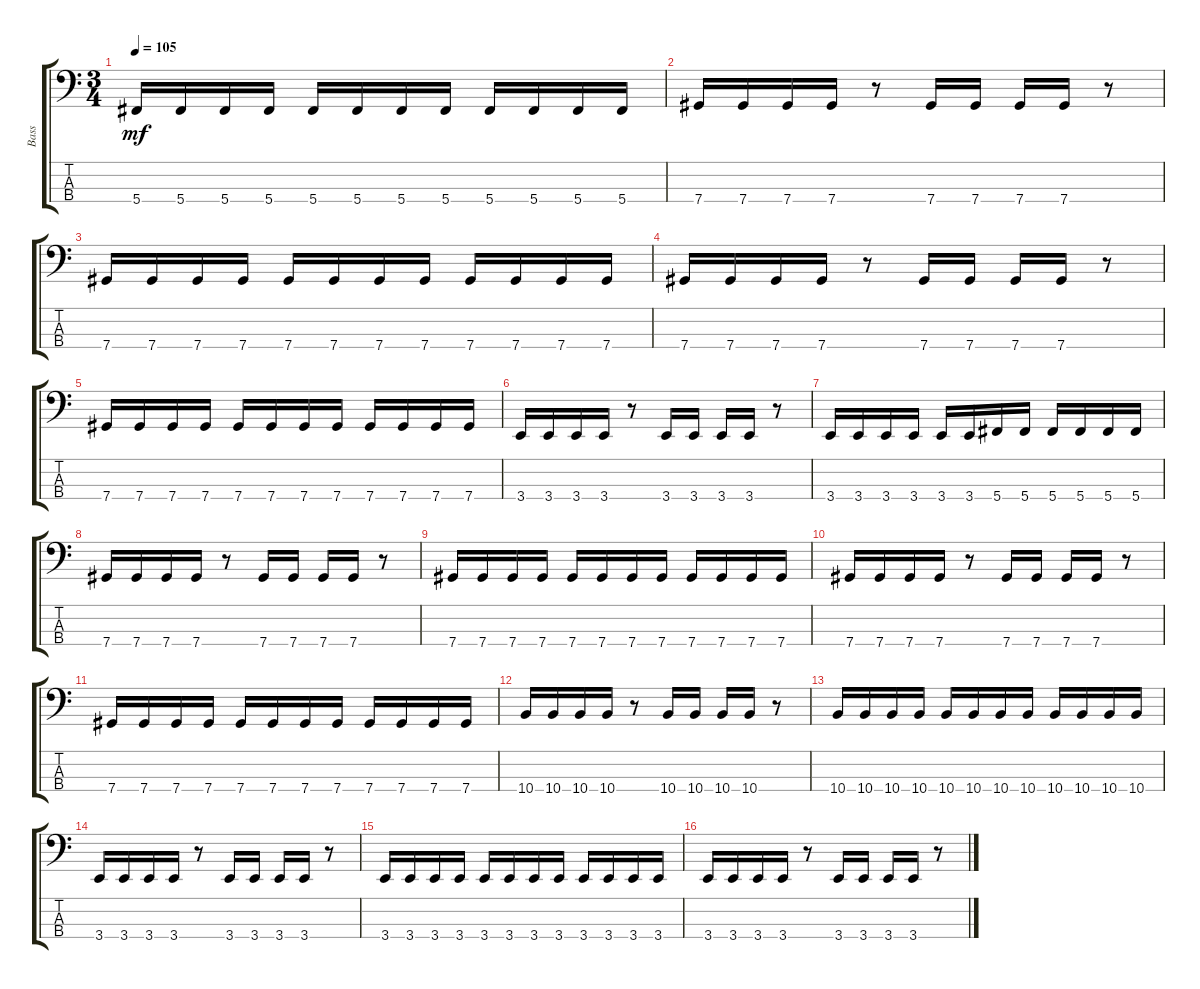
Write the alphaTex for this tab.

\track ("Bass" "Bass") {instrument electricbassfinger}
\staff {score tabs}
\tuning (Gb2 Db2 Ab1 Db1) {hide}
\ts (3 4)
\tempo 105
\clef f4
\ks c
5.4.16{dy mf} 5.4.16 5.4.16 5.4.16 5.4.16 5.4.16 5.4.16 5.4.16 5.4.16 5.4.16 5.4.16 5.4.16 |
7.4.16 7.4.16 7.4.16 7.4.16 r.8 7.4.16 7.4.16 7.4.16 7.4.16 r.8 |
7.4.16 7.4.16 7.4.16 7.4.16 7.4.16 7.4.16 7.4.16 7.4.16 7.4.16 7.4.16 7.4.16 7.4.16 |
7.4.16 7.4.16 7.4.16 7.4.16 r.8 7.4.16 7.4.16 7.4.16 7.4.16 r.8 |
7.4.16 7.4.16 7.4.16 7.4.16 7.4.16 7.4.16 7.4.16 7.4.16 7.4.16 7.4.16 7.4.16 7.4.16 |
3.4.16 3.4.16 3.4.16 3.4.16 r.8 3.4.16 3.4.16 3.4.16 3.4.16 r.8 |
3.4.16 3.4.16 3.4.16 3.4.16 3.4.16 3.4.16 5.4.16 5.4.16 5.4.16 5.4.16 5.4.16 5.4.16 |
7.4.16 7.4.16 7.4.16 7.4.16 r.8 7.4.16 7.4.16 7.4.16 7.4.16 r.8 |
7.4.16 7.4.16 7.4.16 7.4.16 7.4.16 7.4.16 7.4.16 7.4.16 7.4.16 7.4.16 7.4.16 7.4.16 |
7.4.16 7.4.16 7.4.16 7.4.16 r.8 7.4.16 7.4.16 7.4.16 7.4.16 r.8 |
7.4.16 7.4.16 7.4.16 7.4.16 7.4.16 7.4.16 7.4.16 7.4.16 7.4.16 7.4.16 7.4.16 7.4.16 |
10.4.16 10.4.16 10.4.16 10.4.16 r.8 10.4.16 10.4.16 10.4.16 10.4.16 r.8 |
10.4.16 10.4.16 10.4.16 10.4.16 10.4.16 10.4.16 10.4.16 10.4.16 10.4.16 10.4.16 10.4.16 10.4.16 |
3.4.16 3.4.16 3.4.16 3.4.16 r.8 3.4.16 3.4.16 3.4.16 3.4.16 r.8 |
3.4.16 3.4.16 3.4.16 3.4.16 3.4.16 3.4.16 3.4.16 3.4.16 3.4.16 3.4.16 3.4.16 3.4.16 |
3.4.16 3.4.16 3.4.16 3.4.16 r.8 3.4.16 3.4.16 3.4.16 3.4.16 r.8
